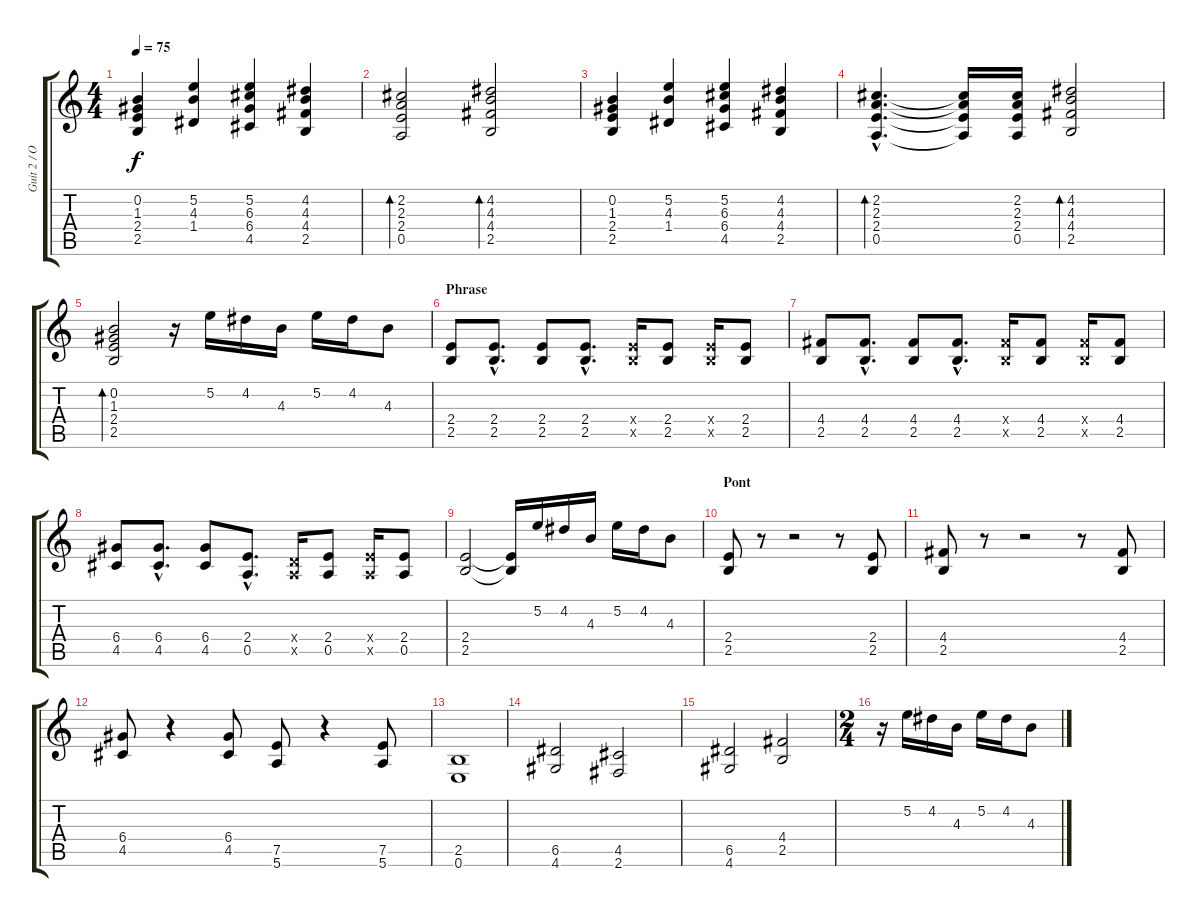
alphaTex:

\track ("Guit 2 / Overdrive" "Guit 2 / O") {instrument overdrivenguitar}
\staff {score tabs}
\tuning (E4 B3 G3 D3 A2 E2) {hide}
\ts (4 4)
\tempo 75
\clef g2
\ks c
(0.2 1.3 2.4 2.5).4{dy f} (5.2 4.3 1.4).4 (5.2 6.3 6.4 4.5).4 (4.2 4.3 4.4 2.5).4 |
(2.2 2.3 2.4 0.5).2{bd 60} (4.2 4.3 4.4 2.5).2{bd 60} |
(0.2 1.3 2.4 2.5).4 (5.2 4.3 1.4).4 (5.2 6.3 6.4 4.5).4 (4.2 4.3 4.4 2.5).4 |
(2.2{hac} 2.3{hac} 2.4{hac} 0.5{hac}).4{d bd 60} (2.2{t} 2.3{t} 2.4{t} 0.5{t}).16 (2.2 2.3 2.4 0.5).16 (4.2 4.3 4.4 2.5).2{bd 60} |
(0.2 1.3 2.4 2.5).2{bd 60} r.16 5.2.16 4.2.16 4.3.16 5.2.16 4.2.16 4.3.8 |
\section ("" "Phrase")
(2.4 2.5).8{volume 13} (2.4{hac} 2.5{hac}).8{d} (2.4 2.5).8 (2.4{hac} 2.5{hac}).8{d} (2.4{x} 2.5{x}).16 (2.4 2.5).8 (2.4{x} 2.5{x}).16 (2.4 2.5).8 |
(4.4 2.5).8 (4.4{hac} 2.5{hac}).8{d} (4.4 2.5).8 (4.4{hac} 2.5{hac}).8{d} (4.4{x} 2.5{x}).16 (4.4 2.5).8 (4.4{x} 2.5{x}).16 (4.4 2.5).8 |
(6.4 4.5).8 (6.4{hac} 4.5{hac}).8{d} (6.4 4.5).8 (2.4{hac} 0.5{hac}).8{d} (0.4{x} 0.5{x}).16 (2.4 0.5).8 (2.4{x} 0.5{x}).16 (2.4 0.5).8 |
(2.4 2.5).2 (2.4{t} 2.5{t}).16 5.2.16 4.2.16 4.3.16 5.2.16 4.2.16 4.3.8 |
\section ("" "Pont")
(2.4 2.5).8{volume 13} r.8 r.2 r.8 (2.4 2.5).8 |
(4.4 2.5).8 r.8 r.2 r.8 (4.4 2.5).8 |
(6.4 4.5).8 r.4 (6.4 4.5).8 (7.5 5.6).8 r.4 (7.5 5.6).8 |
(2.5 0.6).1 |
(6.5 4.6).2 (4.5 2.6).2 |
(6.5 4.6).2 (4.4 2.5).2 |
\ts (2 4)
r.16 5.2.16 4.2.16 4.3.16 5.2.16 4.2.16 4.3.8
